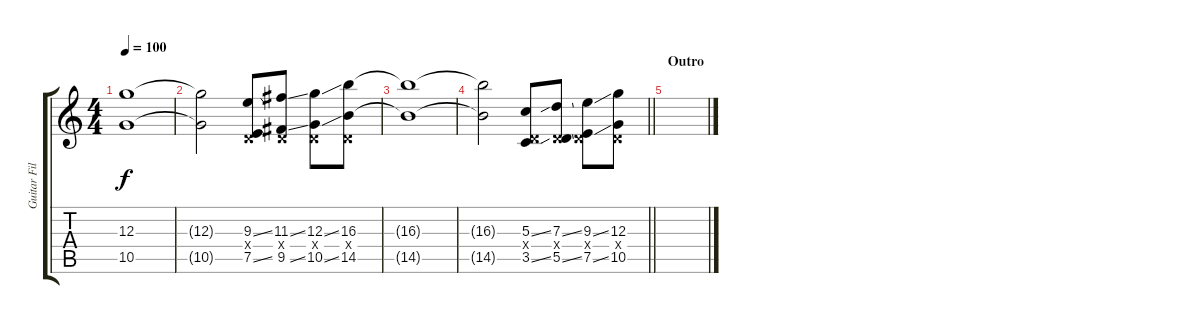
\track ("Guitar Fills" "Guitar Fil") {instrument distortionguitar}
\staff {score tabs}
\tuning (E4 B3 G3 D3 A2 E2) {hide}
\ts (4 4)
\tempo 100
\clef g2
\ks c
(12.3{t} 10.5{t}).1{dy f} |
(12.3{t} 10.5{t}).2 (9.3{ss} 0.4{x} 7.5{ss}).8 (11.3{ss} 0.4{x} 9.5{ss}).8 (12.3{ss} 0.4{x} 10.5{ss}).8 (16.3 0.4{x} 14.5).8 |
(16.3{t} 14.5{t}).1 |
\barLineRight lightlight
(16.3{t} 14.5{t}).2 (5.3{ss} 0.4{x} 3.5{ss}).8 (7.3{ss} 0.4{x} 5.5{ss}).8 (9.3{ss} 0.4{x} 7.5{ss}).8 (12.3 0.4{x} 10.5).8 |
\section ("" "Outro")
